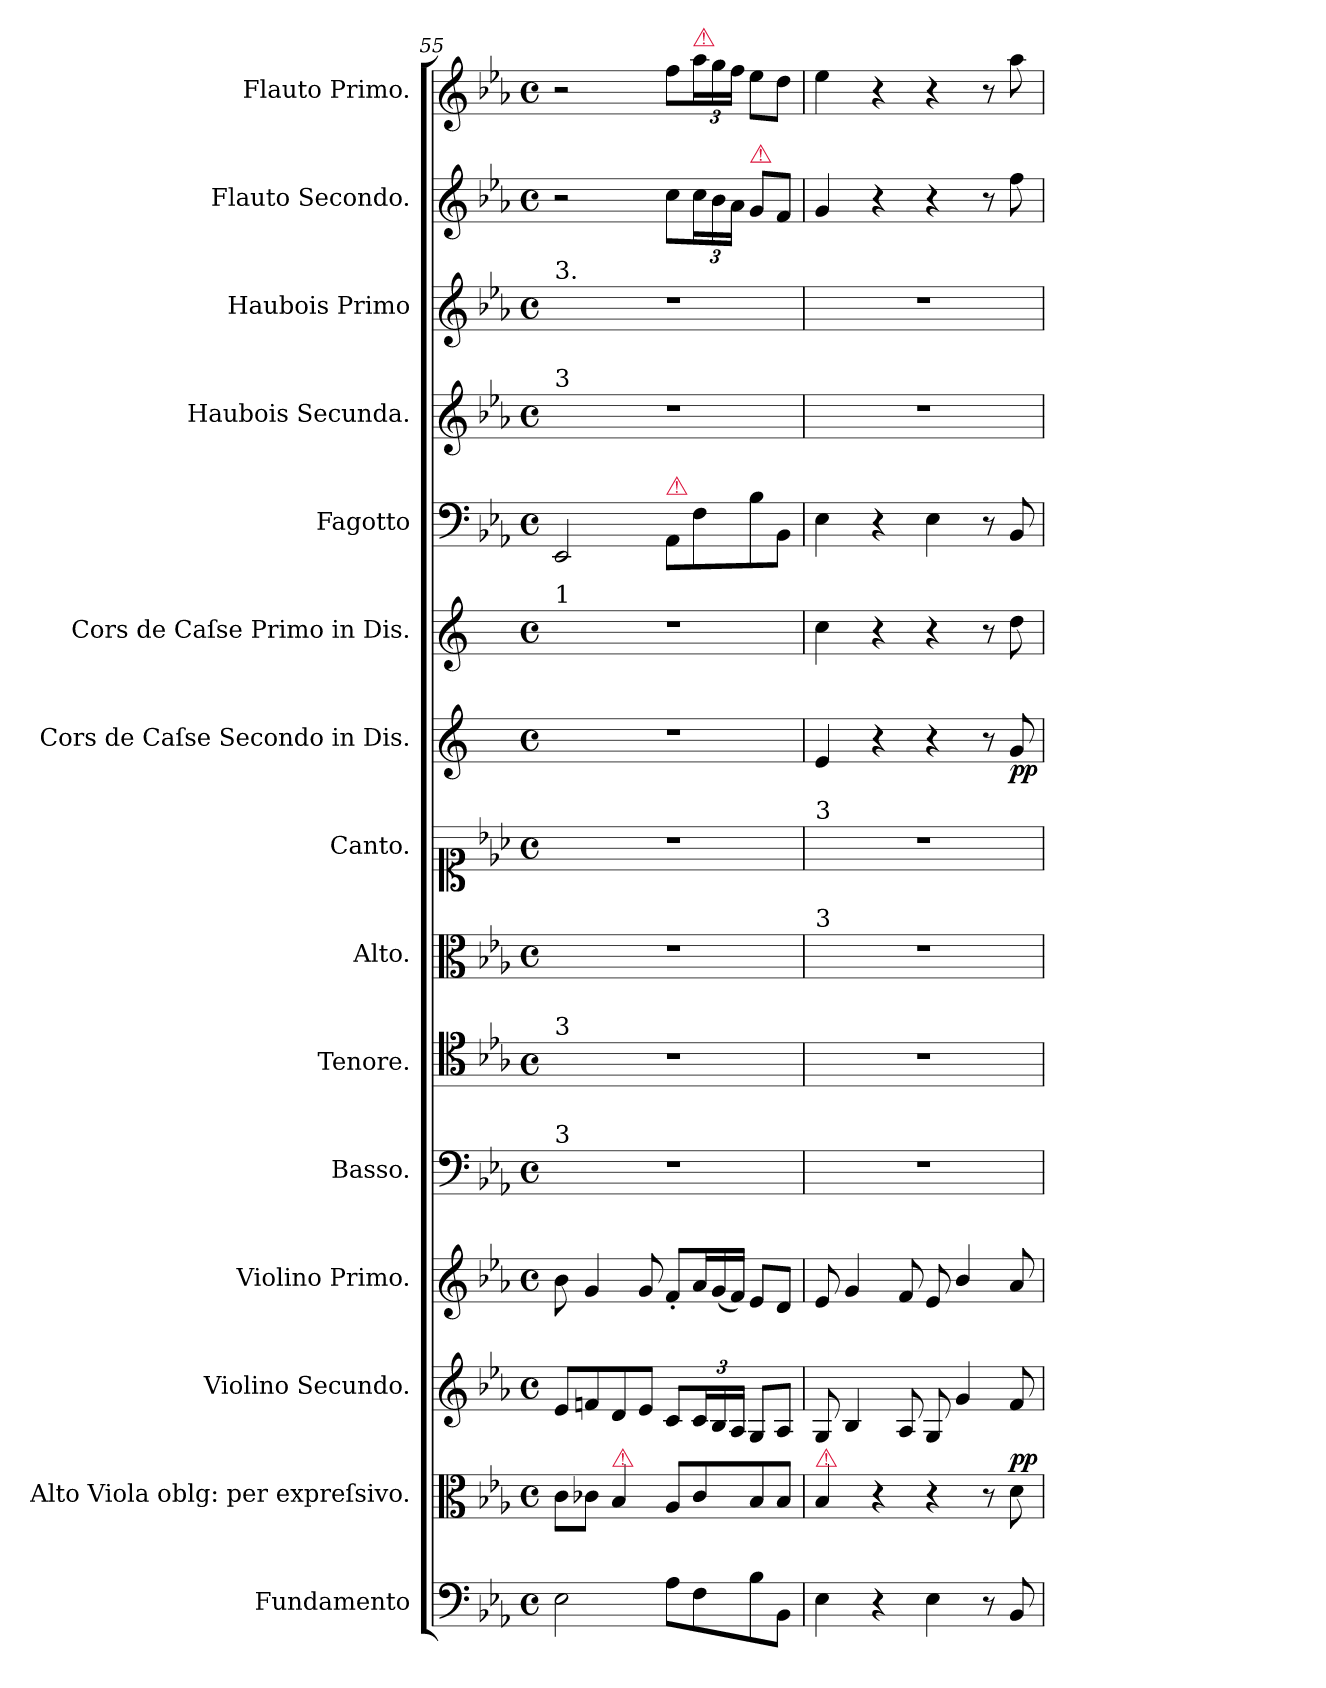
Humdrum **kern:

**kern	**kern	**dynam	**kern	**kern	**kern	**kern	**kern	**kern	**kern	**dynam	**kern	**kern	**dynam	**kern	**kern	**kern	**dynam	**kern	**dynam
*part15	*part14	*part14	*part13	*part12	*part11	*part10	*part9	*part8	*part7	*part7	*part6	*part5	*part5	*part4	*part3	*part2	*part2	*part1	*part1
*staff15	*staff14	*staff14	*staff13	*staff12	*staff11	*staff10	*staff9	*staff8	*staff7	*staff7	*staff6	*staff5	*staff5	*staff4	*staff3	*staff2	*staff2	*staff1	*staff1
*I"Fundamento	*I"Alto Viola oblg: per expreſsivo.	*	*I"Violino Secundo.	*I"Violino Primo.	*I"Basso.	*I"Tenore.	*I"Alto.	*I"Canto.	*I"Cors de Caſse Secondo in Dis.	*	*I"Cors de Caſse Primo in Dis.	*I"Fagotto	*	*I"Haubois Secunda.	*I"Haubois Primo	*I"Flauto Secondo.	*	*I"Flauto Primo.	*
*	*I'vla obl	*	*	*I'vl I	*I'B	*I'T	*I'A	*	*I'cor II	*	*I'cor I	*I'fag	*	*	*	*	*	*I'fl I	*
*clefF4	*clefC3	*	*clefG2	*clefG2	*clefF4	*clefC4	*clefC3	*clefC1	*clefG2	*	*clefG2	*clefF4	*	*clefG2	*clefG2	*clefG2	*	*clefG2	*
*	*	*	*	*	*	*	*	*	*ITrd-2c-3	*	*ITrd-2c-3	*	*	*	*	*	*	*	*
*k[b-e-a-]	*k[b-e-a-]	*	*k[b-e-a-]	*k[b-e-a-]	*k[b-e-a-]	*k[b-e-a-]	*k[b-e-a-]	*k[b-e-a-]	*k[b-e-a-]	*	*k[b-e-a-]	*k[b-e-a-]	*	*k[b-e-a-]	*k[b-e-a-]	*k[b-e-a-]	*	*k[b-e-a-]	*
*E-:	*E-:	*	*E-:	*E-:	*E-:	*E-:	*E-:	*E-:	*	*	*	*E-:	*	*E-:	*E-:	*E-:	*	*E-:	*
*M4/4	*M4/4	*	*M4/4	*M4/4	*M4/4	*M4/4	*M4/4	*M4/4	*M4/4	*	*M4/4	*M4/4	*	*M4/4	*M4/4	*M4/4	*	*M4/4	*
*met(c)	*met(c)	*	*met(c)	*met(c)	*met(c)	*met(c)	*met(c)	*met(c)	*met(c)	*	*met(c)	*met(c)	*	*met(c)	*met(c)	*met(c)	*	*met(c)	*
=55	=55	=55	=55	=55	=55	=55	=55	=55	=55	=55	=55	=55	=55	=55	=55	=55	=55	=55	=55
!	!	!	!	!	!	!	!	!	!	!	!	!	!	!	!LO:TX:a:t=3.	!	!	!	!
!	!	!	!	!	!	!	!	!	!	!	!	!	!	!LO:TX:a:t=3	!	!	!	!	!
!	!	!	!	!	!	!	!	!	!	!	!LO:TX:a:t=1	!	!	!	!	!	!	!	!
!	!	!	!	!	!	!LO:TX:a:t=3	!	!	!	!	!	!	!	!	!	!	!	!	!
!	!	!	!	!	!LO:TX:a:t=3	!	!	!	!	!	!	!	!	!	!	!	!	!	!
2E-\	8c\L	.	8e-/L	8b-\	1r	1r	1r	1r	1r	.	1r	2EE-/	.	1r	1r	2r	.	2r	.
.	8c-X\J	.	8fn/	4g/	.	.	.	.	.	.	.	.	.	.	.	.	.	.	.
!	!LO:TX:a:color=crimson:t=⚠	!	!	!	!	!	!	!	!	!	!	!	!	!	!	!	!	!	!
.	4B-/	.	8d/	.	.	.	.	.	.	.	.	.	.	.	.	.	.	.	.
.	.	.	8e-/J	8g/	.	.	.	.	.	.	.	.	.	.	.	.	.	.	.
!	!	!	!	!	!	!	!	!	!	!	!	!LO:TX:a:color=crimson:t=⚠	!	!	!	!	!	!	!
!	!	!LO:DY:a	!	!	!	!	!	!	!	!	!	!	!LO:DY:b	!	!	!	!	!	!
8A-\L	8A-/L	mezzoforte	8c/L	8f'/L	.	.	.	.	.	.	.	8AA-/L	mezofor&colon;	.	.	8cc\L	.	8ff\L	.
*	*	*	*	*Xtuplet	*	*	*	*	*	*	*	*	*	*	*	*	*	*	*
!	!	!	!	!	!	!	!	!	!	!	!	!	!	!	!	!	!	!LO:TX:a:color=crimson:t=⚠	!
!	!	!	!	!	!	!	!	!	!	!	!	!	!	!	!	!	!LO:DY:b	!	!LO:DY:b
8F\	8c-/	.	24c/L	24a-/L	.	.	.	.	.	.	.	8F\	.	.	.	24cc\L	mezzofor&colon;	24aa-\L	mezzofor&colon;
.	.	.	24B-/	(24g/	.	.	.	.	.	.	.	.	.	.	.	24b-\	.	24gg\	.
.	.	.	24A-/JJ	24f/JJ)	.	.	.	.	.	.	.	.	.	.	.	24a-\JJ	.	24ff\JJ	.
!	!	!	!	!	!	!	!	!	!	!	!	!	!	!	!	!LO:TX:a:color=crimson:t=⚠	!	!	!
8B-\	8B-/	.	8G/L	8e-/L	.	.	.	.	.	.	.	8B-\	.	.	.	8g/L	.	8ee-\L	.
8BB-/J	8B-/J	.	8A-/J	8d/J	.	.	.	.	.	.	.	8BB-\J	.	.	.	8f/J	.	8dd\J	.
=56	=56	=56	=56	=56	=56	=56	=56	=56	=56	=56	=56	=56	=56	=56	=56	=56	=56	=56	=56
!	!	!	!	!	!	!	!	!LO:TX:a:t=3	!	!	!	!	!	!	!	!	!	!	!
!	!	!	!	!	!	!	!LO:TX:a:t=3	!	!	!	!	!	!	!	!	!	!	!	!
!	!LO:TX:a:color=crimson:t=⚠	!	!	!	!	!	!	!	!	!	!	!	!	!	!	!	!	!	!
4E-\	4B-/	.	8G/	8e-/	1r	1r	1r	1r	4g/	.	4ee-\	4E-\	.	1r	1r	4g/	.	4ee-\	.
.	.	.	4B-/	4g/	.	.	.	.	.	.	.	.	.	.	.	.	.	.	.
4r	4r	.	.	.	.	.	.	.	4r	.	4r	4r	.	.	.	4r	.	4r	.
.	.	.	8A-/	8f/	.	.	.	.	.	.	.	.	.	.	.	.	.	.	.
4E-\	4r	.	8G/	8e-/	.	.	.	.	4r	.	4r	4E-\	.	.	.	4r	.	4r	.
.	.	.	4g/	4b-/	.	.	.	.	.	.	.	.	.	.	.	.	.	.	.
8r	8r	.	.	.	.	.	.	.	8r	.	8r	8r	.	.	.	8r	.	8r	.
!	!	!LO:DY:a	!	!	!	!	!	!	!	!	!	!	!LO:DY:b	!	!	!	!LO:DY:b	!	!LO:DY:b
8BB-/	8d\	pp	8f/	8a-/	.	.	.	.	8b-/	pp	8ff\	8BB-/	pp&colon;	.	.	8ff\	pp&colon;	8aa-\	pp&colon;
=	=	=	=	=	=	=	=	=	=	=	=	=	=	=	=	=	=	=	=
*-	*-	*-	*-	*-	*-	*-	*-	*-	*-	*-	*-	*-	*-	*-	*-	*-	*-	*-	*-
